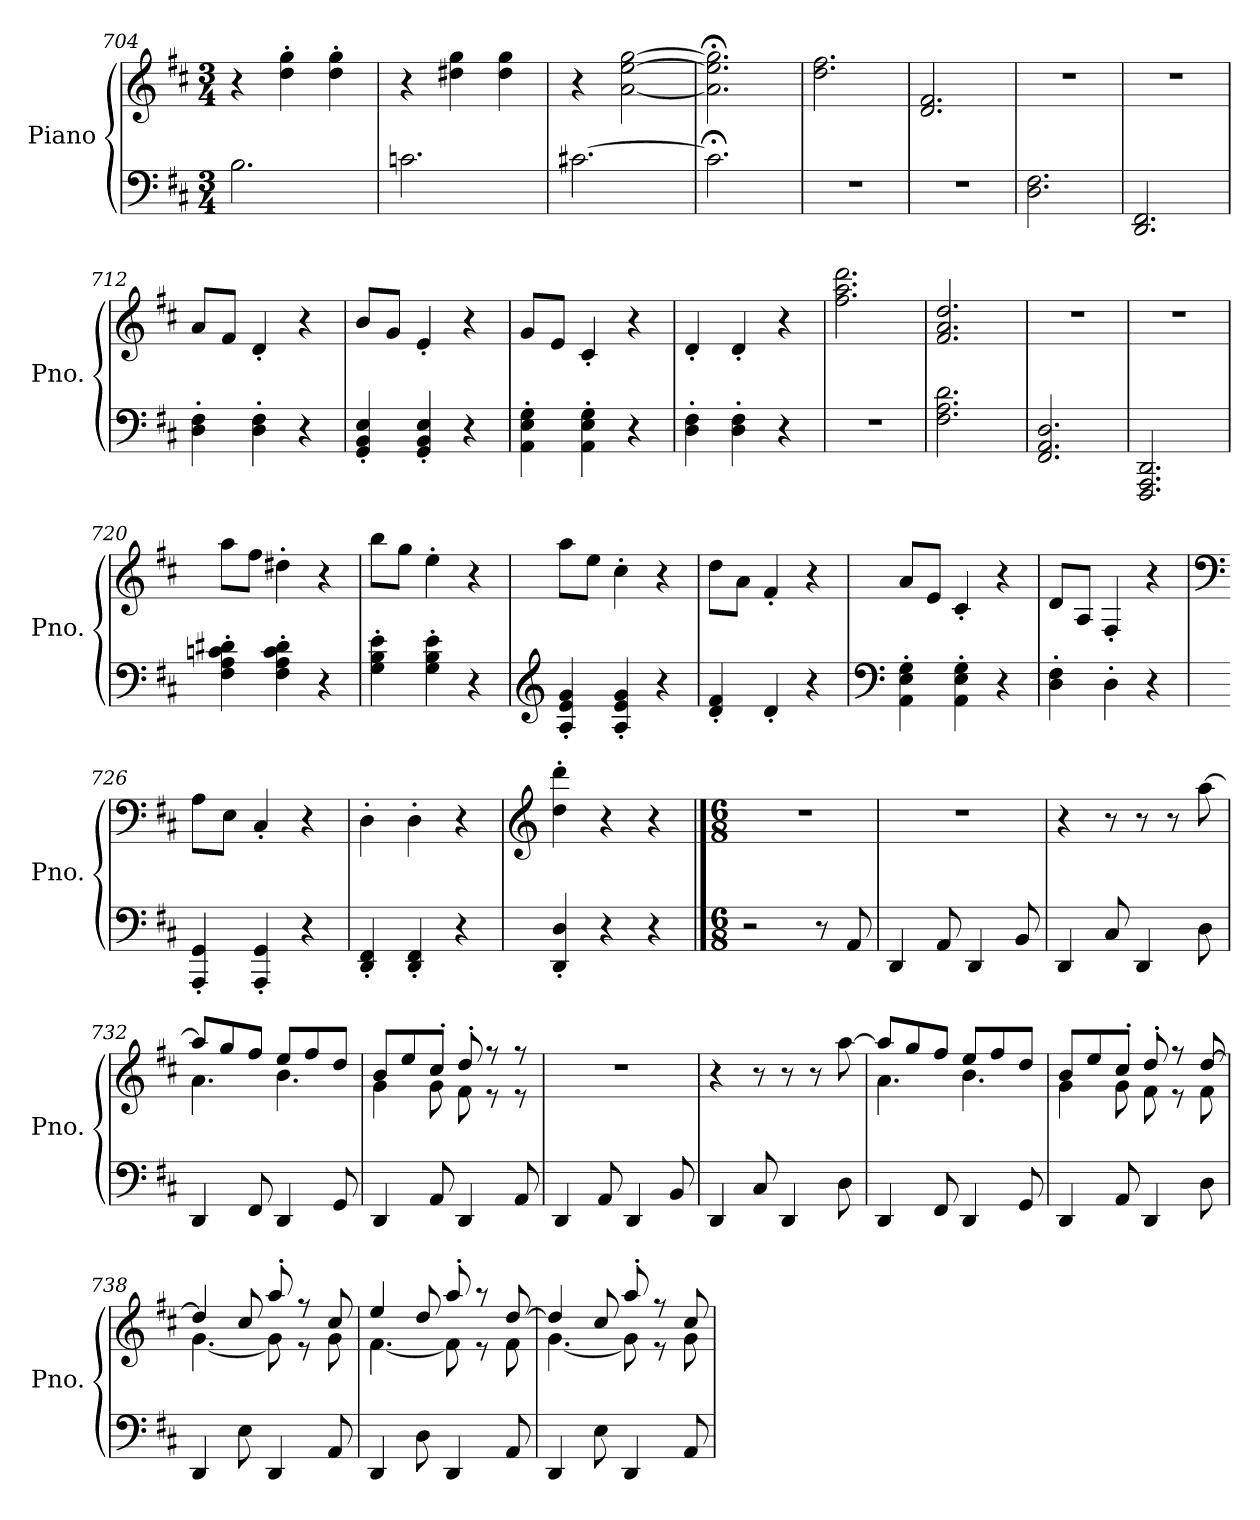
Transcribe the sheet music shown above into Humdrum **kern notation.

**kern	**kern
*part1	*part1
*staff2	*staff1
*I"Piano	*
*I'Pno.	*
*clefF4	*clefG2
*k[f#c#]	*k[f#c#]
*M3/4	*M3/4
=704	=704
2.B\	4r
.	4dd\' 4gg\'
.	4dd\' 4gg\'
!!LO:LB:g=z
=705	=705
2.cn\	4r
.	4dd#X\ 4gg\
.	4dd#\ 4gg\
=706	=706
[2.c#X\	4r
.	[2a\ [2ee\ [2gg\
=707	=707
2.c#;<\]	2.a\];< 2.ee\];< 2.gg\];<
=708	=708
2.r	2.dd\ 2.ff#\
=709	=709
2.r	2.d/ 2.f#/
=710	=710
2.D\ 2.F#\	2.r
=711	=711
2.DD/ 2.FF#/	2.r
=712	=712
4D\' 4F#\'	8a/L
.	8f#/J
4D\' 4F#\'	4d'/
4r	4r
=713	=713
4GG/' 4BB/' 4E/'	8b/L
.	8g/J
4GG/' 4BB/' 4E/'	4e'/
4r	4r
=714	=714
4AA\' 4E\' 4G\'	8g/L
.	8e/J
4AA\' 4E\' 4G\'	4c#'/
4r	4r
=715	=715
4D\' 4F#\'	4d'/
4D\' 4F#\'	4d'/
4r	4r
!!LO:LB:g=z
=716	=716
2.r	2.ff#\ 2.aa\ 2.ddd\
=717	=717
2.F#\ 2.A\ 2.d\	2.f#/ 2.a/ 2.dd/
=718	=718
2.FF#/ 2.AA/ 2.D/	2.r
=719	=719
2.FFF#/ 2.AAA/ 2.DD/	2.r
=720	=720
4F#\' 4A\' 4cn\' 4d#X\'	8aa\L
.	8ff#\J
4F#\' 4A\' 4c\' 4d#\'	4dd#X'\
4r	4r
=721	=721
4G\' 4B\' 4e\'	8bb\L
.	8gg\J
4G\' 4B\' 4e\'	4ee'\
4r	4r
=722	=722
*clefG2	*
4A/' 4e/' 4g/'	8aa\L
.	8ee\J
4A/' 4e/' 4g/'	4cc#'\
4r	4r
=723	=723
4d/' 4f#/'	8dd\L
.	8a\J
4d'/	4f#'/
4r	4r
=724	=724
*clefF4	*
4AA\' 4E\' 4G\'	8a/L
.	8e/J
4AA\' 4E\' 4G\'	4c#'/
4r	4r
!!LO:LB:g=z
=725	=725
4D\' 4F#\'	8d/L
.	8A/J
4D'\	4F#'/
4r	4r
=726	=726
*	*clefF4
4AAA/' 4GG/'	8A\L
.	8E\J
4AAA/' 4GG/'	4C#'/
4r	4r
=727	=727
4DD/' 4FF#/'	4D'\
4DD/' 4FF#/'	4D'\
4r	4r
=728	=728
*	*clefG2
4DD/' 4D/'	4dd\' 4ddd\'
4r	4r
4r	4r
==729	==729
*M6/8	*M6/8
*	*MM120
2r	2.r
8r	.
8AA/	.
=730	=730
4DD/	2.r
8AA/	.
4DD/	.
8BB/	.
=731	=731
4DD/	4r
8C#/	8r
4DD/	8r
.	8r
8D\	[8aa\
!!LO:LB:g=z
=732	=732
*	*^
4DD/	8aa/L]	4.a\
.	8gg/	.
8FF#/	8ff#/J	.
4DD/	8ee/L	4.b\
.	8ff#/	.
8GG/	8dd/J	.
=733	=733	=733
4DD/	8b/L	4g\
.	8ee/	.
8AA/	8cc#'/J	8g\
4DD/	8dd'/	8f#\
.	8r	8r
8AA/	8r	8r
*	*v	*v
=734	=734
4DD/	2.r
8AA/	.
4DD/	.
8BB/	.
=735	=735
4DD/	4r
8C#/	8r
4DD/	8r
.	8r
8D\	[8aa\
=736	=736
*	*^
4DD/	8aa/L]	4.a\
.	8gg/	.
8FF#/	8ff#/J	.
4DD/	8ee/L	4.b\
.	8ff#/	.
8GG/	8dd/J	.
!!LO:LB:g=z	!!
=737	=737	=737
4DD/	8b/L	4g\
.	8ee/	.
8AA/	8cc#'/J	8g\
4DD/	8dd'/	8f#\
.	8r	8r
8D\	[8dd/	8f#\
=738	=738	=738
4DD/	4dd/]	[4.g\
8E\	8cc#/	.
4DD/	8aa'/	8g\]
.	8r	8r
8AA/	8cc#/	8g\
=739	=739	=739
4DD/	4ee/	[4.f#\
8D\	8dd/	.
4DD/	8aa'/	8f#\]
.	8r	8r
8AA/	[8dd/	8f#\
=740	=740	=740
4DD/	4dd/]	[4.g\
8E\	8cc#/	.
4DD/	8aa'/	8g\]
.	8r	8r
8AA/	8cc#/	8g\
*	*v	*v
=	=
*-	*-
